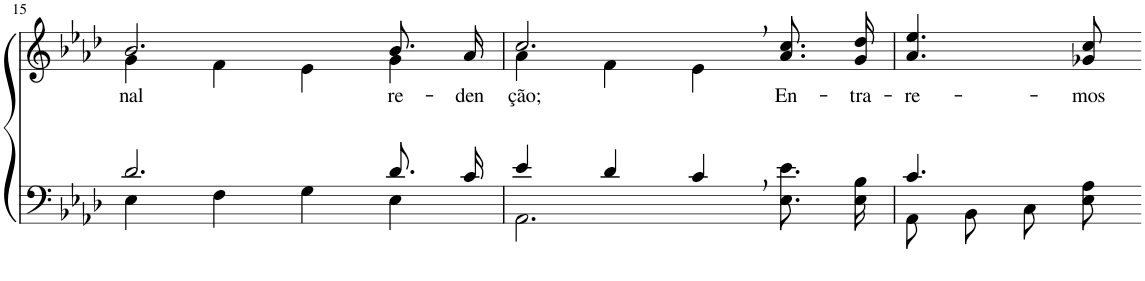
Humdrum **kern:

**kern	**kern	**text
*part2	*part1	*part1
*staff2	*staff1	*staff1
*I"Parte III e IV	*I"Parte I e II	*
!!LO:PB:g=z
*clefF4	*clefG2	*
*k[b-e-a-d-]	*k[b-e-a-d-]	*
*M4/4	*M4/4	*
=15	=15	=15
*^	*^	*
!	!	!	!	!LO:LY:b
2.d-/	4E-\	2.b-/	4g\	-nal
.	4F\	.	4f\	.
.	4G\	.	4e-\	.
!	!	!	!	!LO:LY:b
8.d-/L	4E-\	8.b-/L	4g\	re-
!	!	!	!	!LO:LY:b
16c/Jk	.	16a-/Jk	.	-den-
=16	=16	=16	=16	=16
!	!	!	!	!LO:LY:b
4e-/	2.AA-\	2.cc,/	4a-\	-ção;
4d-/	.	.	4f\	.
4c,/	.	.	4e-\	.
!	!	!	!	!LO:LY:b
4ryy	8.E-\ 8.e-\L	8.a-\ 8.cc\L	4ryy	En-
!	!	!	!	!LO:LY:b
.	16E-\ 16B-\Jk	16g\ 16dd-\Jk	.	-tra-
*	*	*v	*v	*
=17	=17	=17	=17
!	!	!	!LO:LY:b
4.c/	8AA-\L	4.a-/ 4.ee-/	-re-
.	8BB-\J	.	.
.	8C\L	.	.
!	!	!	!LO:LY:b
8ryy	8E-\ 8A-\J	8g-X/ 8cc/	-mos
*v	*v	*	*
=-	=-	=-
*-	*-	*-
